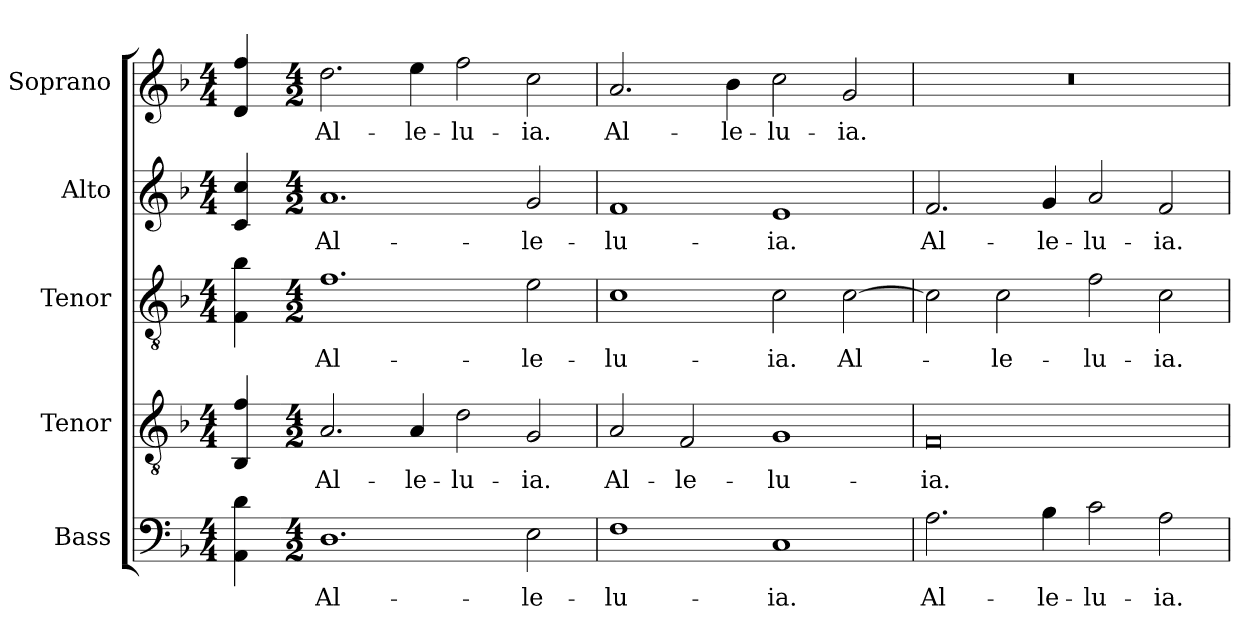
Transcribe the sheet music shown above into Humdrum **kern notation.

**kern	**text	**kern	**text	**kern	**text	**kern	**text	**kern	**text
*part5	*part5	*part4	*part4	*part3	*part3	*part2	*part2	*part1	*part1
*staff5	*staff5	*staff4	*staff4	*staff3	*staff3	*staff2	*staff2	*staff1	*staff1
*I"Bass	*	*I"Tenor	*	*I"Tenor	*	*I"Alto	*	*I"Soprano	*
*I'B.	*	*I'T.	*	*I'T.	*	*I'A.	*	*I'S.	*
!!LO:PB:g=z
*clefF4	*	*clefGv2	*	*clefGv2	*	*clefG2	*	*clefG2	*
*	*	*ITrd7c12	*	*ITrd7c12	*	*	*	*	*
*k[b-]	*	*k[b-]	*	*k[b-]	*	*k[b-]	*	*k[b-]	*
*F:	*	*F:	*	*F:	*	*F:	*	*F:	*
*M4/4	*	*M4/4	*	*M4/4	*	*M4/4	*	*M4/4	*
=	=	=	=	=	=	=	=	=	=
4AAi\ 4di	.	4BBB-i/ 4Fi	.	4FFi\ 4B-i	.	4ci/ 4cci	.	4di/ 4ffi	.
=1-	=1-	=1-	=1-	=1-	=1-	=1-	=1-	=1-	=1-
*M4/2	*	*M4/2	*	*M4/2	*	*M4/2	*	*M4/2	*
!	!LO:LY:b:color=#000000	!	!	!	!	!	!	!	!
!	!	!	!LO:LY:b:color=#000000	!	!	!	!	!	!
!	!	!	!	!	!LO:LY:b:color=#000000	!	!	!	!
!	!	!	!	!	!	!	!LO:LY:b:color=#000000	!	!
!	!	!	!	!	!	!	!	!	!LO:LY:b:color=#000000
1.Di	Al-	2.AAi/	Al-	1.Fi	Al-	1.ai	Al-	2.ddi\	Al-
!	!	!	!LO:LY:b:color=#000000	!	!	!	!	!	!
!	!	!	!	!	!	!	!	!	!LO:LY:b:color=#000000
.	.	4AAi/	-le-	.	.	.	.	4eei\	-le-
!	!	!	!LO:LY:b:color=#000000	!	!	!	!	!	!
!	!	!	!	!	!	!	!	!	!LO:LY:b:color=#000000
.	.	2Di\	-lu-	.	.	.	.	2ffi\	-lu-
!	!LO:LY:b:color=#000000	!	!	!	!	!	!	!	!
!	!	!	!LO:LY:b:color=#000000	!	!	!	!	!	!
!	!	!	!	!	!LO:LY:b:color=#000000	!	!	!	!
!	!	!	!	!	!	!	!LO:LY:b:color=#000000	!	!
!	!	!	!	!	!	!	!	!	!LO:LY:b:color=#000000
2Ei\	-le-	2GGi/	-ia.	2Ei\	-le-	2gi/	-le-	2cci\	-ia.
=2	=2	=2	=2	=2	=2	=2	=2	=2	=2
!	!LO:LY:b:color=#000000	!	!	!	!	!	!	!	!
!	!	!	!LO:LY:b:color=#000000	!	!	!	!	!	!
!	!	!	!	!	!LO:LY:b:color=#000000	!	!	!	!
!	!	!	!	!	!	!	!LO:LY:b:color=#000000	!	!
!	!	!	!	!	!	!	!	!	!LO:LY:b:color=#000000
1Fi	-lu-	2AAi/	Al-	1Ci	-lu-	1fi	-lu-	2.ai/	Al-
!	!	!	!LO:LY:b:color=#000000	!	!	!	!	!	!
.	.	2FFi/	-le-	.	.	.	.	.	.
!	!	!	!	!	!	!	!	!	!LO:LY:b:color=#000000
.	.	.	.	.	.	.	.	4b-i\	-le-
!	!LO:LY:b:color=#000000	!	!	!	!	!	!	!	!
!	!	!	!LO:LY:b:color=#000000	!	!	!	!	!	!
!	!	!	!	!	!LO:LY:b:color=#000000	!	!	!	!
!	!	!	!	!	!	!	!LO:LY:b:color=#000000	!	!
!	!	!	!	!	!	!	!	!	!LO:LY:b:color=#000000
1Ci	-ia.	1GGi	-lu-	2Ci\	-ia.	1ei	-ia.	2cci\	-lu-
!	!	!	!	!	!LO:LY:b:color=#000000	!	!	!	!
!	!	!	!	!	!	!	!	!	!LO:LY:b:color=#000000
.	.	.	.	[2Ci\	Al-	.	.	2gi/	-ia.
=3	=3	=3	=3	=3	=3	=3	=3	=3	=3
!	!LO:LY:b:color=#000000	!	!	!	!	!	!	!	!
!	!	!	!LO:LY:b:color=#000000	!	!	!	!	!	!
!	!	!	!	!	!	!	!LO:LY:b:color=#000000	!LO:N:vis=1	!
2.Ai\	Al-	0FFi	-ia.	2Ci\]	.	2.fi/	Al-	0r	.
!	!	!	!	!	!LO:LY:b:color=#000000	!	!	!	!
.	.	.	.	2Ci\	-le-	.	.	.	.
!	!LO:LY:b:color=#000000	!	!	!	!	!	!	!	!
!	!	!	!	!	!	!	!LO:LY:b:color=#000000	!	!
4B-i\	-le-	.	.	.	.	4gi/	-le-	.	.
!	!LO:LY:b:color=#000000	!	!	!	!	!	!	!	!
!	!	!	!	!	!LO:LY:b:color=#000000	!	!	!	!
!	!	!	!	!	!	!	!LO:LY:b:color=#000000	!	!
2ci\	-lu-	.	.	2Fi\	-lu-	2ai/	-lu-	.	.
!	!LO:LY:b:color=#000000	!	!	!	!	!	!	!	!
!	!	!	!	!	!LO:LY:b:color=#000000	!	!	!	!
!	!	!	!	!	!	!	!LO:LY:b:color=#000000	!	!
2Ai\	-ia.	.	.	2Ci\	-ia.	2fi/	-ia.	.	.
=	=	=	=	=	=	=	=	=	=
*-	*-	*-	*-	*-	*-	*-	*-	*-	*-
